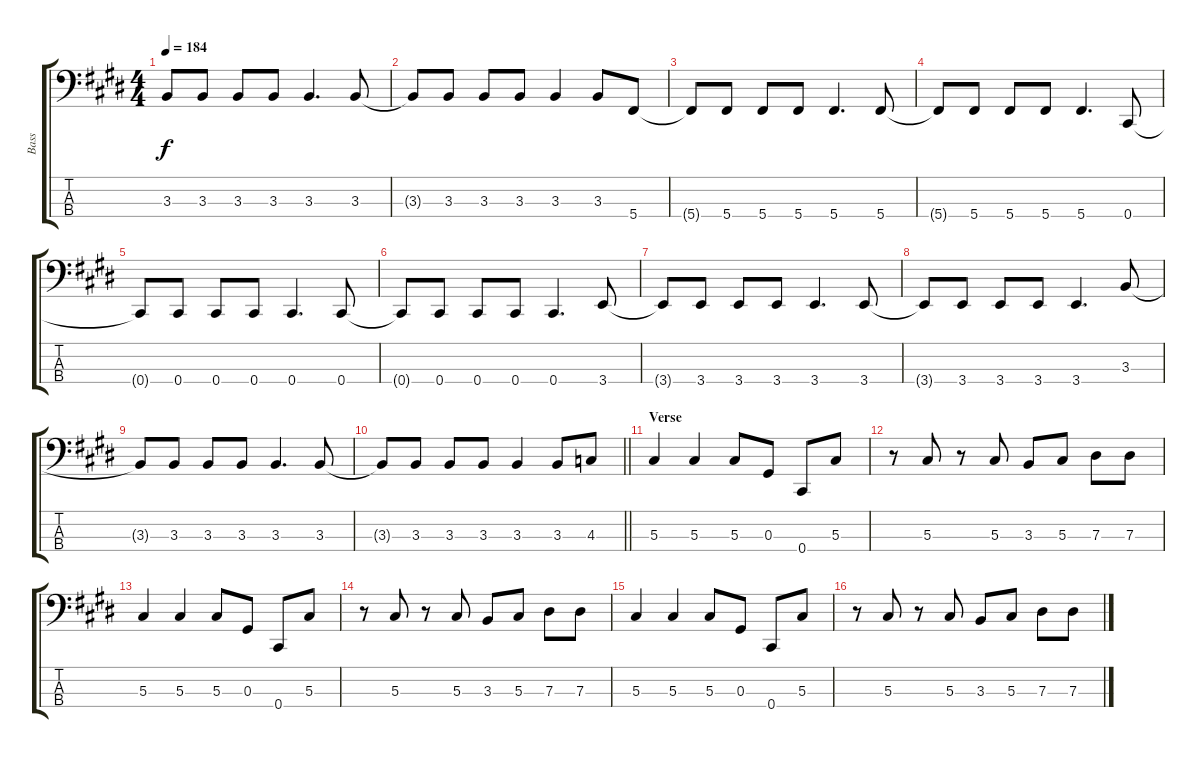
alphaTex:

\track ("Bass" "Bass") {instrument electricbasspick}
\staff {score tabs}
\tuning (Gb2 Db2 Ab1 Db1) {hide}
\ts (4 4)
\tempo 184
\clef f4
\ks c#minor
3.3{t}.8{dy f} 3.3.8 3.3.8 3.3.8 3.3.4{d} 3.3.8 |
3.3{t}.8 3.3.8 3.3.8 3.3.8 3.3.4 3.3.8 5.4.8 |
5.4{t}.8 5.4.8 5.4.8 5.4.8 5.4.4{d} 5.4.8 |
5.4{t}.8 5.4.8 5.4.8 5.4.8 5.4.4{d} 0.4.8 |
0.4{t}.8 0.4.8 0.4.8 0.4.8 0.4.4{d} 0.4.8 |
0.4{t}.8 0.4.8 0.4.8 0.4.8 0.4.4{d} 3.4.8 |
3.4{t}.8 3.4.8 3.4.8 3.4.8 3.4.4{d} 3.4.8 |
3.4{t}.8 3.4.8 3.4.8 3.4.8 3.4.4{d} 3.3.8 |
3.3{t}.8 3.3.8 3.3.8 3.3.8 3.3.4{d} 3.3.8 |
\barLineRight lightlight
3.3{t}.8 3.3.8 3.3.8 3.3.8 3.3.4 3.3.8 4.3.8 |
\section ("" "Verse")
5.3.4 5.3.4 5.3.8 0.3.8 0.4.8 5.3.8 |
r.8 5.3.8 r.8 5.3.8 3.3.8 5.3.8 7.3.8 7.3.8 |
5.3.4 5.3.4 5.3.8 0.3.8 0.4.8 5.3.8 |
r.8 5.3.8 r.8 5.3.8 3.3.8 5.3.8 7.3.8 7.3.8 |
5.3.4 5.3.4 5.3.8 0.3.8 0.4.8 5.3.8 |
r.8 5.3.8 r.8 5.3.8 3.3.8 5.3.8 7.3.8 7.3.8
